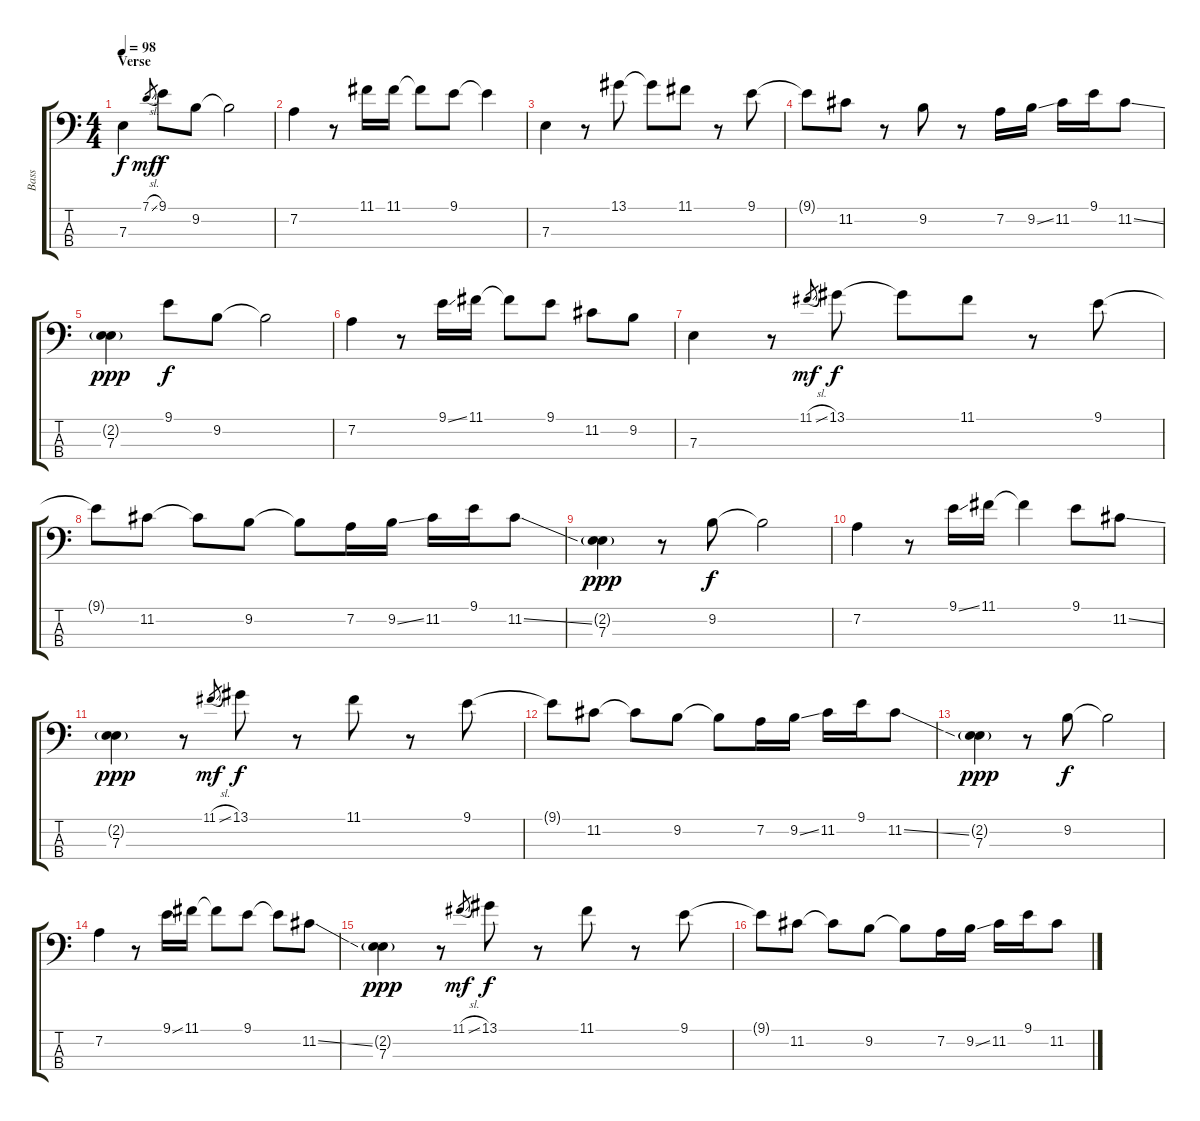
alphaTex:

\track ("Bass" "Bass") {instrument electricbassfinger}
\staff {score tabs}
\tuning (G2 D2 A1 E1) {hide}
\ts (4 4)
\section ("" "Verse")
\tempo 98
\clef f4
\ks c
7.3.4{dy f} 7.1{sl}.8{gr dy mf} 9.1.8{dy f} 9.2.8 9.2{t}.2 |
7.2.4 r.8 11.1.16 11.1.16 11.1{t}.8 9.1.8 9.1{t}.4 |
7.3.4 r.8 13.1.8 13.1{t}.8 11.1.8 r.8 9.1.8 |
9.1{t}.8 11.2.8 r.8 9.2.8 r.8 7.2.16 9.2{ss}.16 11.2.16 9.1.16 11.2{ss}.8 |
(2.2{g} 7.3).4{dy ppp} 9.1.8{dy f} 9.2.8 9.2{t}.2 |
7.2.4 r.8 9.1{ss}.16 11.1.16 11.1{t}.8 9.1.8 11.2.8 9.2.8 |
7.3.4 r.8 11.1{sl}.8{gr dy mf} 13.1.8{dy f} 13.1{t}.8 11.1.8 r.8 9.1.8 |
9.1{t}.8 11.2.8 11.2{t}.8 9.2.8 9.2{t}.8 7.2.16 9.2{ss}.16 11.2.16 9.1.16 11.2{ss}.8 |
(2.2{g} 7.3).4{dy ppp} r.8 9.2.8{dy f} 9.2{t}.2 |
7.2.4 r.8 9.1{ss}.16 11.1.16 11.1{t}.4 9.1.8 11.2{ss}.8 |
(2.2{g} 7.3).4{dy ppp} r.8 11.1{sl}.8{gr dy mf} 13.1.8{dy f} r.8 11.1.8 r.8 9.1.8 |
9.1{t}.8 11.2.8 11.2{t}.8 9.2.8 9.2{t}.8 7.2.16 9.2{ss}.16 11.2.16 9.1.16 11.2{ss}.8 |
(2.2{g} 7.3).4{dy ppp} r.8 9.2.8{dy f} 9.2{t}.2 |
7.2.4 r.8 9.1{ss}.16 11.1.16 11.1{t}.8 9.1.8 9.1{t}.8 11.2{ss}.8 |
(2.2{g} 7.3).4{dy ppp} r.8 11.1{sl}.8{gr dy mf} 13.1.8{dy f} r.8 11.1.8 r.8 9.1.8 |
9.1{t}.8 11.2.8 11.2{t}.8 9.2.8 9.2{t}.8 7.2.16 9.2{ss}.16 11.2.16 9.1.16 11.2.8
